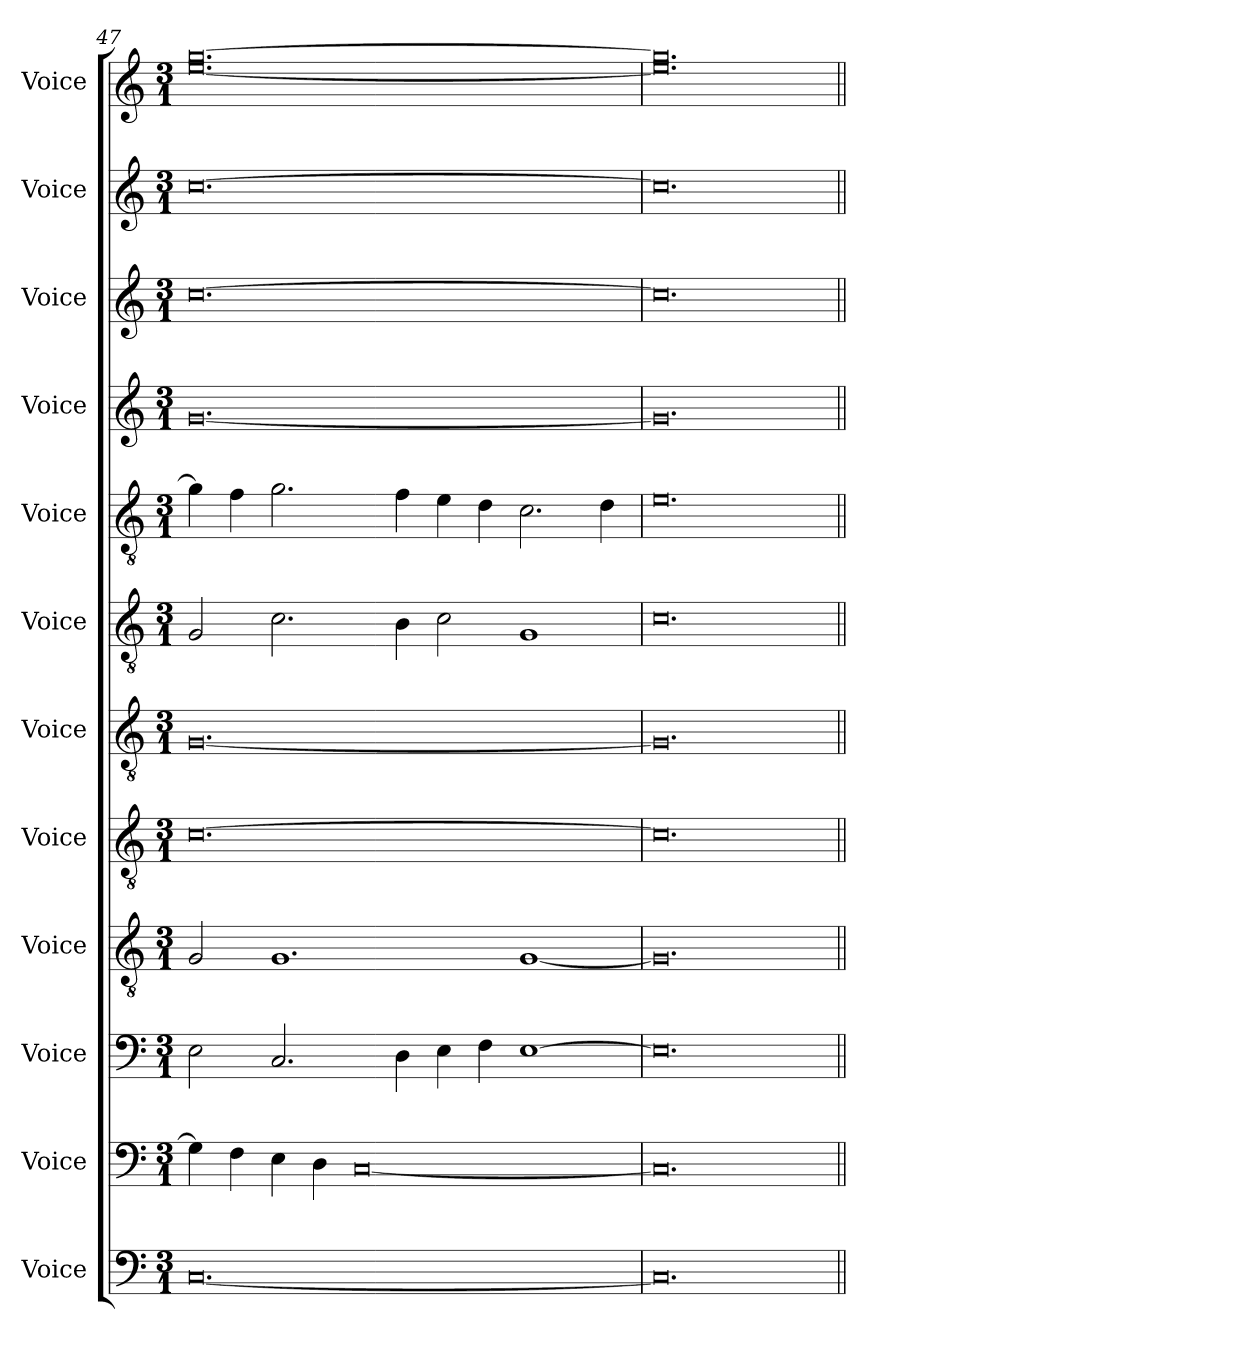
**kern	**kern	**kern	**kern	**kern	**kern	**kern	**kern	**kern	**kern	**kern	**kern
*part12	*part11	*part10	*part9	*part8	*part7	*part6	*part5	*part4	*part3	*part2	*part1
*staff12	*staff11	*staff10	*staff9	*staff8	*staff7	*staff6	*staff5	*staff4	*staff3	*staff2	*staff1
*I"Voice	*I"Voice	*I"Voice	*I"Voice	*I"Voice	*I"Voice	*I"Voice	*I"Voice	*I"Voice	*I"Voice	*I"Voice	*I"Voice
*I'V	*I'V	*I'V	*I'V	*I'V	*I'V	*I'V	*I'V	*I'V	*I'V	*I'V	*I'V
!!LO:PB:g=z
*clefF4	*clefF4	*clefF4	*clefGv2	*clefGv2	*clefGv2	*clefGv2	*clefGv2	*clefG2	*clefG2	*clefG2	*clefG2
*k[]	*k[]	*k[]	*k[]	*k[]	*k[]	*k[]	*k[]	*k[]	*k[]	*k[]	*k[]
*M3/1	*M3/1	*M3/1	*M3/1	*M3/1	*M3/1	*M3/1	*M3/1	*M3/1	*M3/1	*M3/1	*M3/1
=47	=47	=47	=47	=47	=47	=47	=47	=47	=47	=47	=47
[0.C	4G\]	2E\	2G/	[0.c	[0.G	2G/	4g\]	[0.g	[0.cc	[0.cc	[0.ee [0.gg
.	4F\	.	.	.	.	.	4f\	.	.	.	.
.	4E\	2.C/	1.G	.	.	2.c\	2.g\	.	.	.	.
.	4D\	.	.	.	.	.	.	.	.	.	.
.	[0C	.	.	.	.	.	.	.	.	.	.
.	.	4D\	.	.	.	4B\	4f\	.	.	.	.
.	.	4E\	.	.	.	2c\	4e\	.	.	.	.
.	.	4F\	.	.	.	.	4d\	.	.	.	.
.	.	[1E	[1G	.	.	1G	2.c\	.	.	.	.
.	.	.	.	.	.	.	4d\	.	.	.	.
=48	=48	=48	=48	=48	=48	=48	=48	=48	=48	=48	=48
0.C]	0.C]	0.E]	0.G]	0.c]	0.G]	0.c	0.e	0.g]	0.cc]	0.cc]	0.ee] 0.gg]
=||	=||	=||	=||	=||	=||	=||	=||	=||	=||	=||	=||
*-	*-	*-	*-	*-	*-	*-	*-	*-	*-	*-	*-
